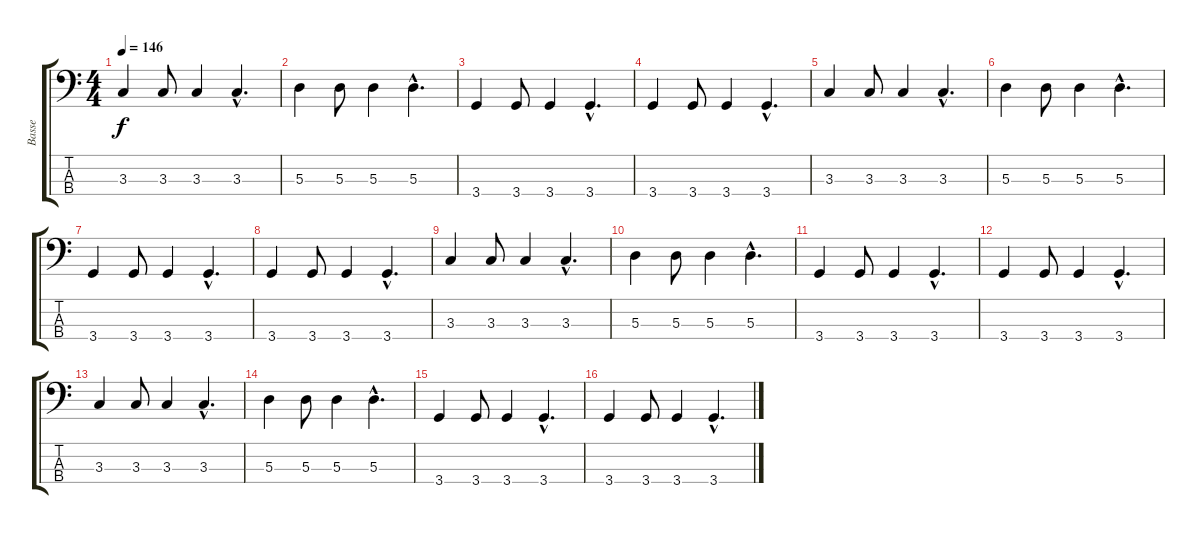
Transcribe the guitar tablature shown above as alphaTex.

\track ("Basse" "Basse") {instrument electricbassfinger}
\staff {score tabs}
\tuning (G2 D2 A1 E1) {hide}
\ts (4 4)
\tempo 146
\clef f4
\ks c
3.3.4{dy f} 3.3.8 3.3.4 3.3{hac}.4{d} |
5.3.4 5.3.8 5.3.4 5.3{hac}.4{d} |
3.4.4 3.4.8 3.4.4 3.4{hac}.4{d} |
3.4.4 3.4.8 3.4.4 3.4{hac}.4{d} |
3.3.4 3.3.8 3.3.4 3.3{hac}.4{d} |
5.3.4 5.3.8 5.3.4 5.3{hac}.4{d} |
3.4.4 3.4.8 3.4.4 3.4{hac}.4{d} |
3.4.4 3.4.8 3.4.4 3.4{hac}.4{d} |
3.3.4 3.3.8 3.3.4 3.3{hac}.4{d} |
5.3.4 5.3.8 5.3.4 5.3{hac}.4{d} |
3.4.4 3.4.8 3.4.4 3.4{hac}.4{d} |
3.4.4 3.4.8 3.4.4 3.4{hac}.4{d} |
3.3.4 3.3.8 3.3.4 3.3{hac}.4{d} |
5.3.4 5.3.8 5.3.4 5.3{hac}.4{d} |
3.4.4 3.4.8 3.4.4 3.4{hac}.4{d} |
3.4.4 3.4.8 3.4.4 3.4{hac}.4{d}
